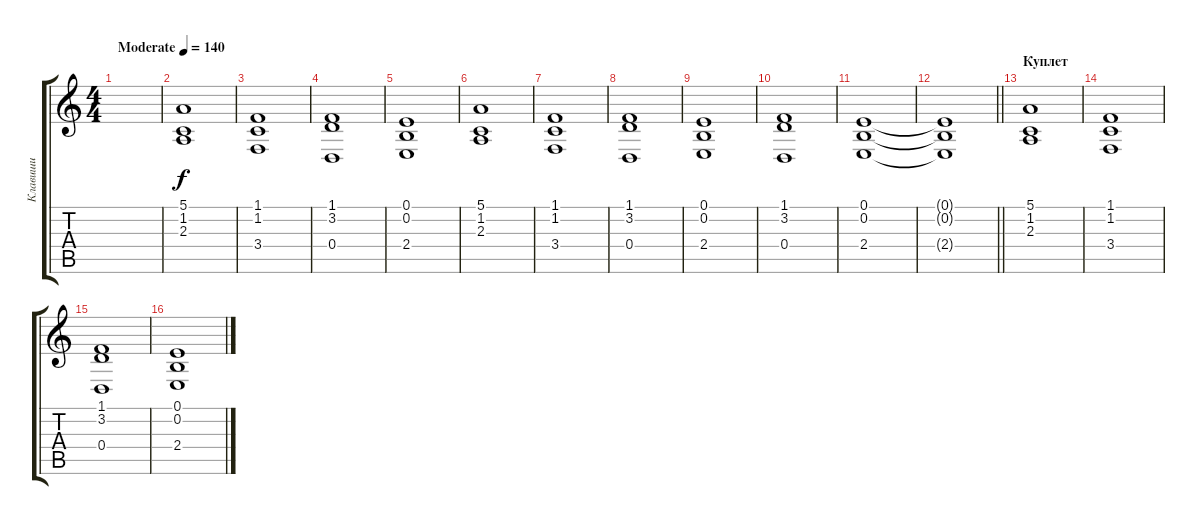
\track ("Клавиши" "Клавиши") {instrument pad2warm}
\staff {score tabs}
\tuning (E4 B3 G3 D3 A2 E2) {hide}
\ts (4 4)
\tempo (140 "Moderate")
\clef g2
\ks c
|
(5.1 1.2 2.3).1 |
(1.1 1.2 3.4).1 |
(1.1 3.2 0.4).1 |
(0.1 0.2 2.4).1 |
(5.1 1.2 2.3).1 |
(1.1 1.2 3.4).1 |
(1.1 3.2 0.4).1 |
(0.1 0.2 2.4).1 |
(1.1 3.2 0.4).1 |
(0.1 0.2 2.4).1 |
\barLineRight lightlight
(0.1{t} 0.2{t} 2.4{t}).1 |
\section ("" "Куплет")
(5.1 1.2 2.3).1 |
(1.1 1.2 3.4).1 |
(1.1 3.2 0.4).1 |
(0.1 0.2 2.4).1
